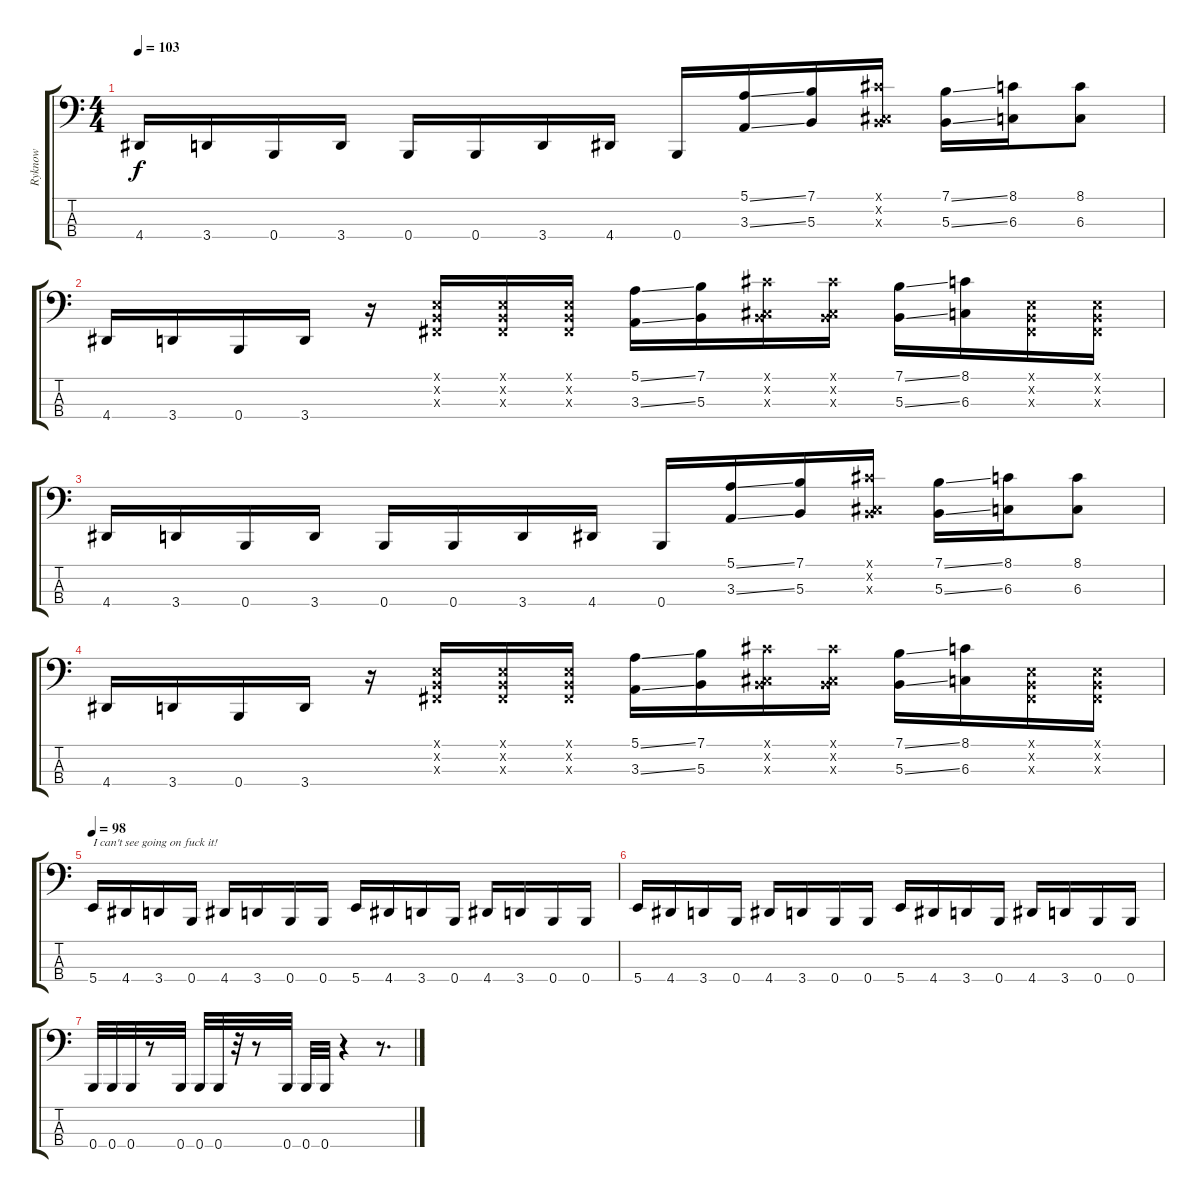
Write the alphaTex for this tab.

\track ("Ryknow" "Ryknow") {instrument electricbassfinger}
\staff {score tabs}
\tuning (E2 B1 Gb1 B0) {hide}
\ts (4 4)
\tempo 103
\clef f4
\ks c
4.4.16{dy f} 3.4.16 0.4.16 3.4.16 0.4.16 0.4.16 3.4.16 4.4.16 0.4.16 (5.1{ss} 3.3{ss}).16 (7.1 5.3).16 (9.1{x} 0.2{x} 7.3{x}).16 (7.1{ss} 5.3{ss}).16 (8.1 6.3).16 (8.1 6.3).8 |
4.4.16 3.4.16 0.4.16 3.4.16 r.16 (0.1{x} 0.2{x} 0.3{x}).16 (0.1{x} 0.2{x} 0.3{x}).16 (0.1{x} 0.2{x} 0.3{x}).16 (5.1{ss} 3.3{ss}).16 (7.1 5.3).16 (9.1{x} 0.2{x} 7.3{x}).16 (9.1{x} 0.2{x} 7.3{x}).16 (7.1{ss} 5.3{ss}).16 (8.1 6.3).16 (0.1{x} 0.2{x} 0.3{x}).16 (0.1{x} 0.2{x} 0.3{x}).16 |
4.4.16 3.4.16 0.4.16 3.4.16 0.4.16 0.4.16 3.4.16 4.4.16 0.4.16 (5.1{ss} 3.3{ss}).16 (7.1 5.3).16 (9.1{x} 0.2{x} 7.3{x}).16 (7.1{ss} 5.3{ss}).16 (8.1 6.3).16 (8.1 6.3).8 |
4.4.16 3.4.16 0.4.16 3.4.16 r.16 (0.1{x} 0.2{x} 0.3{x}).16 (0.1{x} 0.2{x} 0.3{x}).16 (0.1{x} 0.2{x} 0.3{x}).16 (5.1{ss} 3.3{ss}).16 (7.1 5.3).16 (9.1{x} 0.2{x} 7.3{x}).16 (9.1{x} 0.2{x} 7.3{x}).16 (7.1{ss} 5.3{ss}).16 (8.1 6.3).16 (0.1{x} 0.2{x} 0.3{x}).16 (0.1{x} 0.2{x} 0.3{x}).16 |
\tempo 98
5.4.16{txt "I can't see going on fuck it!"} 4.4.16 3.4.16 0.4.16 4.4.16 3.4.16 0.4.16 0.4.16 5.4.16 4.4.16 3.4.16 0.4.16 4.4.16 3.4.16 0.4.16 0.4.16 |
5.4.16 4.4.16 3.4.16 0.4.16 4.4.16 3.4.16 0.4.16 0.4.16 5.4.16 4.4.16 3.4.16 0.4.16 4.4.16 3.4.16 0.4.16 0.4.16 |
0.4.32 0.4.32 0.4.32 r.8 0.4.32 0.4.32 0.4.32 r.32 r.8 0.4.32 0.4.32 0.4.32 r.4 r.8{d}
